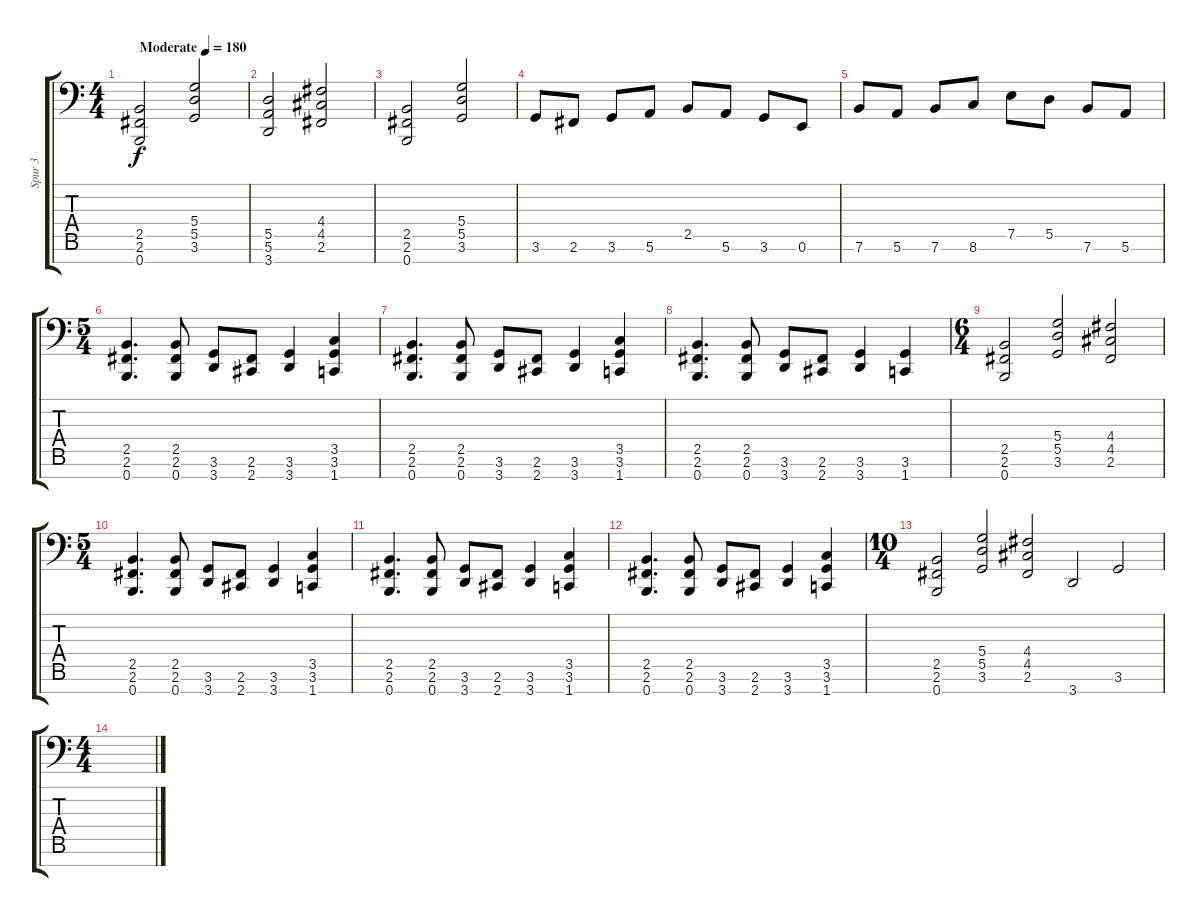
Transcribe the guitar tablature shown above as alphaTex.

\track ("Spur 3" "Spur 3") {instrument electricbassfinger}
\staff {score tabs}
\tuning (E3 B2 G2 D2 A1 E1 B0) {hide}
\ts (4 4)
\tempo (180 "Moderate")
\clef f4
\ks c
(2.5 2.6 0.7).2{dy f instrument electricbassfinger} (5.4 5.5 3.6).2 |
(5.5 5.6 3.7).2 (4.4 4.5 2.6).2 |
(2.5 2.6 0.7).2 (5.4 5.5 3.6).2 |
3.6.8 2.6.8 3.6.8 5.6.8 2.5.8 5.6.8 3.6.8 0.6.8 |
7.6.8 5.6.8 7.6.8 8.6.8 7.5.8 5.5.8 7.6.8 5.6.8 |
\ts (5 4)
(2.5 2.6 0.7).4{d} (2.5 2.6 0.7).8 (3.6 3.7).8 (2.6 2.7).8 (3.6 3.7).4 (3.5 3.6 1.7).4 |
(2.5 2.6 0.7).4{d} (2.5 2.6 0.7).8 (3.6 3.7).8 (2.6 2.7).8 (3.6 3.7).4 (3.5 3.6 1.7).4 |
(2.5 2.6 0.7).4{d} (2.5 2.6 0.7).8 (3.6 3.7).8 (2.6 2.7).8 (3.6 3.7).4 (3.6 1.7).4 |
\ts (6 4)
(2.5 2.6 0.7).2 (5.4 5.5 3.6).2 (4.4 4.5 2.6).2 |
\ts (5 4)
(2.5 2.6 0.7).4{d} (2.5 2.6 0.7).8 (3.6 3.7).8 (2.6 2.7).8 (3.6 3.7).4 (3.5 3.6 1.7).4 |
(2.5 2.6 0.7).4{d} (2.5 2.6 0.7).8 (3.6 3.7).8 (2.6 2.7).8 (3.6 3.7).4 (3.5 3.6 1.7).4 |
(2.5 2.6 0.7).4{d} (2.5 2.6 0.7).8 (3.6 3.7).8 (2.6 2.7).8 (3.6 3.7).4 (3.5 3.6 1.7).4 |
\ts (10 4)
(2.5 2.6 0.7).2 (5.4 5.5 3.6).2 (4.4 4.5 2.6).2 3.7.2 3.6.2 |
\ts (4 4)
